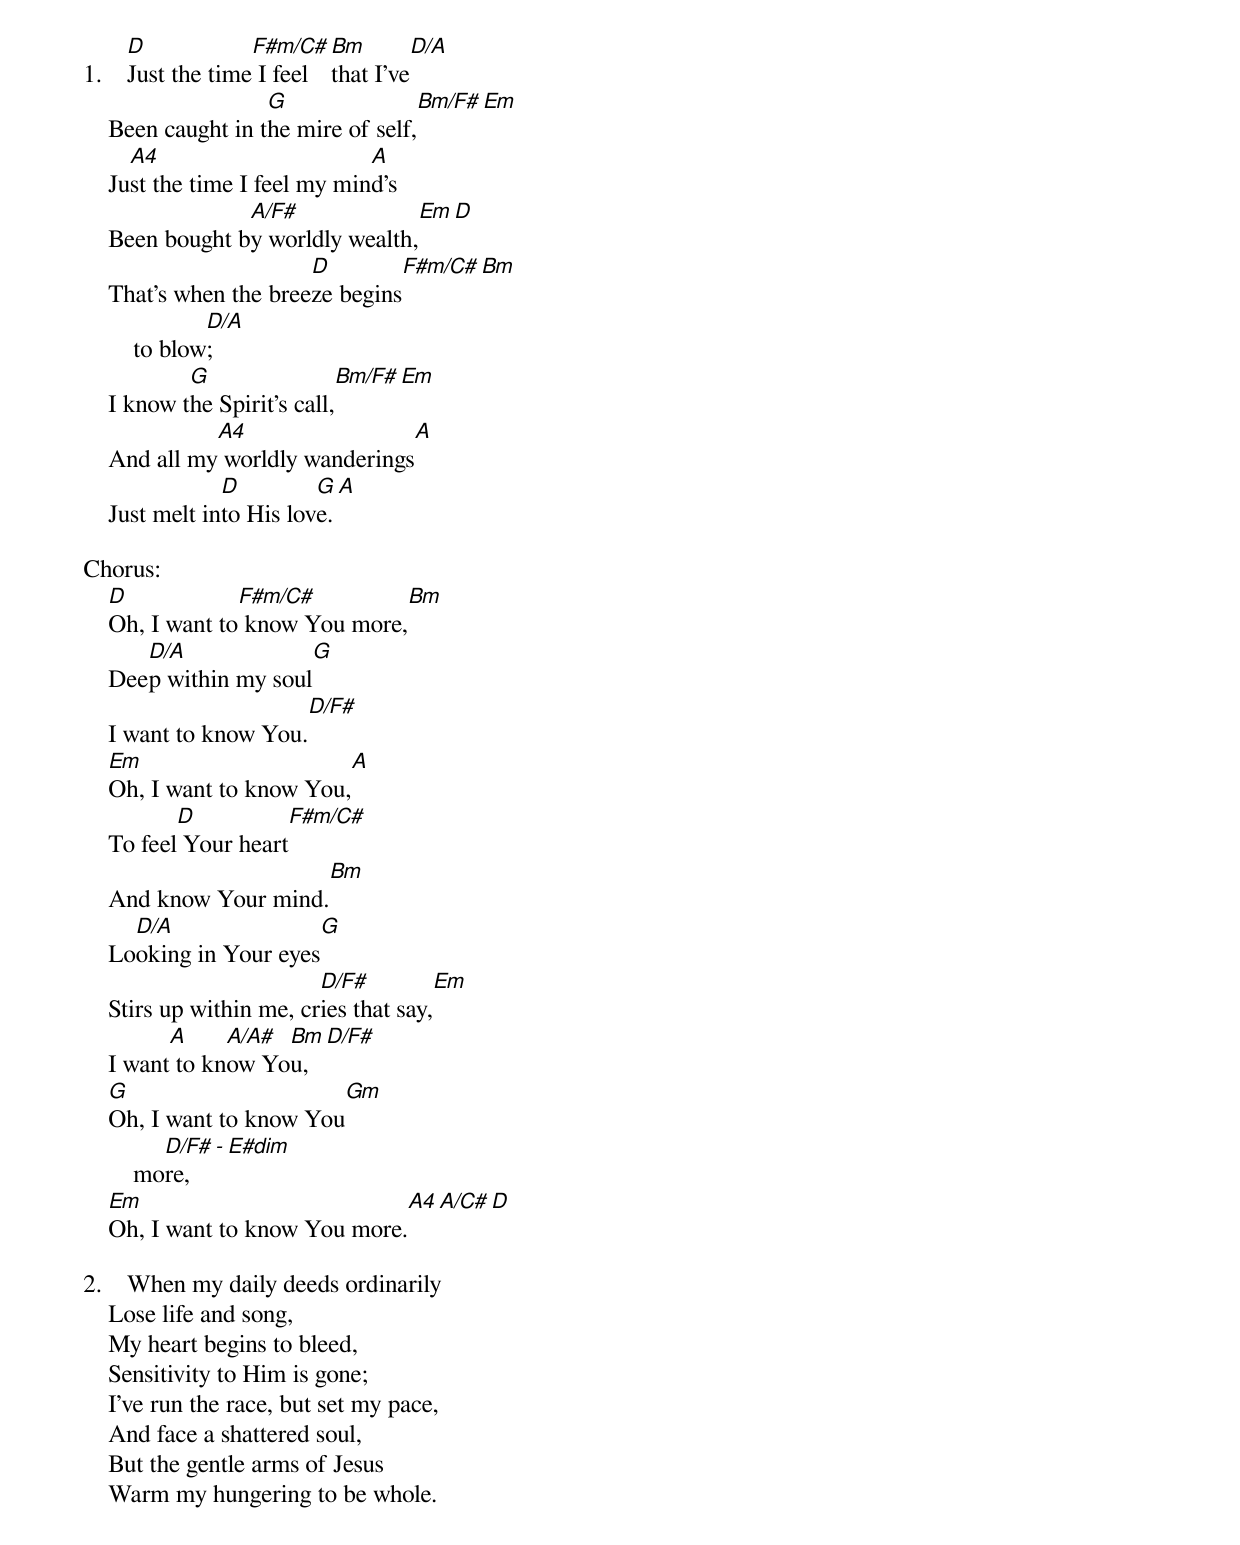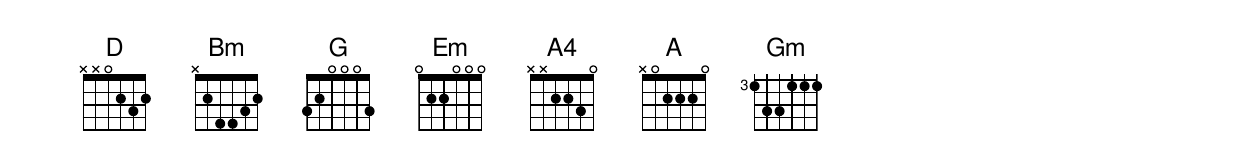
      D            F#m/C#  Bm         D/A
1.    Just the time I feel that I’ve
                    G                        Bm/F#  Em
    Been caught in the mire of self,
      A4                       A
    Just the time I feel my mind’s
                 A/F#               Em           D
    Been bought by worldly wealth,
                        D               F#m/C#    Bm
    That’s when the breeze begins
               D/A
        to blow;
            G                Bm/F#   Em
    I know the Spirit’s call,
              A4                             A
    And all my worldly wanderings
                D         G          A
    Just melt into His love.

Chorus:
    D            F#m/C#                         Bm
    Oh, I want to know You more,
       D/A                         G
    Deep within my soul
                            D/F#
    I want to know You.
    Em                          A
    Oh, I want to know You,
           D                    F#m/C#
    To feel Your heart
                                        Bm
    And know Your mind.
      D/A                           G
    Looking in Your eyes
                          D/F#             Em
    Stirs up within me, cries that say,
          A     A/A# Bm     D/F#
    I want to know You,
    G                             Gm
    Oh, I want to know You
          D/F#  -  E#dim
        more,
    Em                          A4      A/C# D
    Oh, I want to know You more.

2.    When my daily deeds ordinarily
    Lose life and song,
    My heart begins to bleed,
    Sensitivity to Him is gone;
    I’ve run the race, but set my pace,
    And face a shattered soul,
    But the gentle arms of Jesus
    Warm my hungering to be whole.
